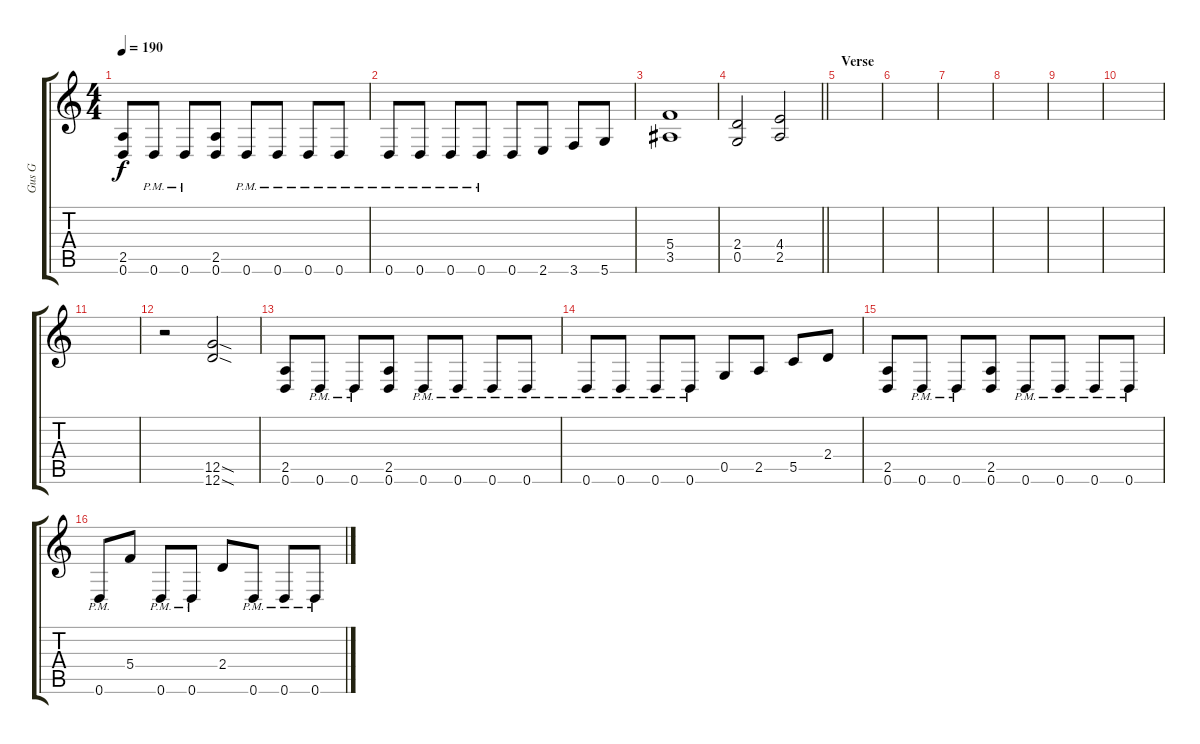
\track ("Gus G" "Gus G") {instrument distortionguitar}
\staff {score tabs}
\tuning (D4 A3 F3 C3 G2 D2) {hide}
\ts (4 4)
\tempo 190
\clef g2
\ks c
(2.5 0.6).8{dy f} 0.6{pm}.8 0.6{pm}.8 (2.5 0.6).8 0.6{pm}.8 0.6{pm}.8 0.6{pm}.8 0.6{pm}.8 |
0.6{pm}.8 0.6{pm}.8 0.6{pm}.8 0.6{pm}.8 0.6.8 2.6.8 3.6.8 5.6.8 |
(5.4 3.5).1 |
\barLineRight lightlight
(2.4 0.5).2 (4.4 2.5).2 |
\section ("" "Verse")
|
|
|
|
|
|
|
r.2 (12.5{sod} 12.6{sod}).2 |
(2.5 0.6).8 0.6{pm}.8 0.6{pm}.8 (2.5 0.6).8 0.6{pm}.8 0.6{pm}.8 0.6{pm}.8 0.6{pm}.8 |
0.6{pm}.8 0.6{pm}.8 0.6{pm}.8 0.6{pm}.8 0.5.8 2.5.8 5.5.8 2.4.8 |
(2.5 0.6).8 0.6{pm}.8 0.6{pm}.8 (2.5 0.6).8 0.6{pm}.8 0.6{pm}.8 0.6{pm}.8 0.6{pm}.8 |
0.6{pm}.8 5.4.8 0.6{pm}.8 0.6{pm}.8 2.4.8 0.6{pm}.8 0.6{pm}.8 0.6{pm}.8
